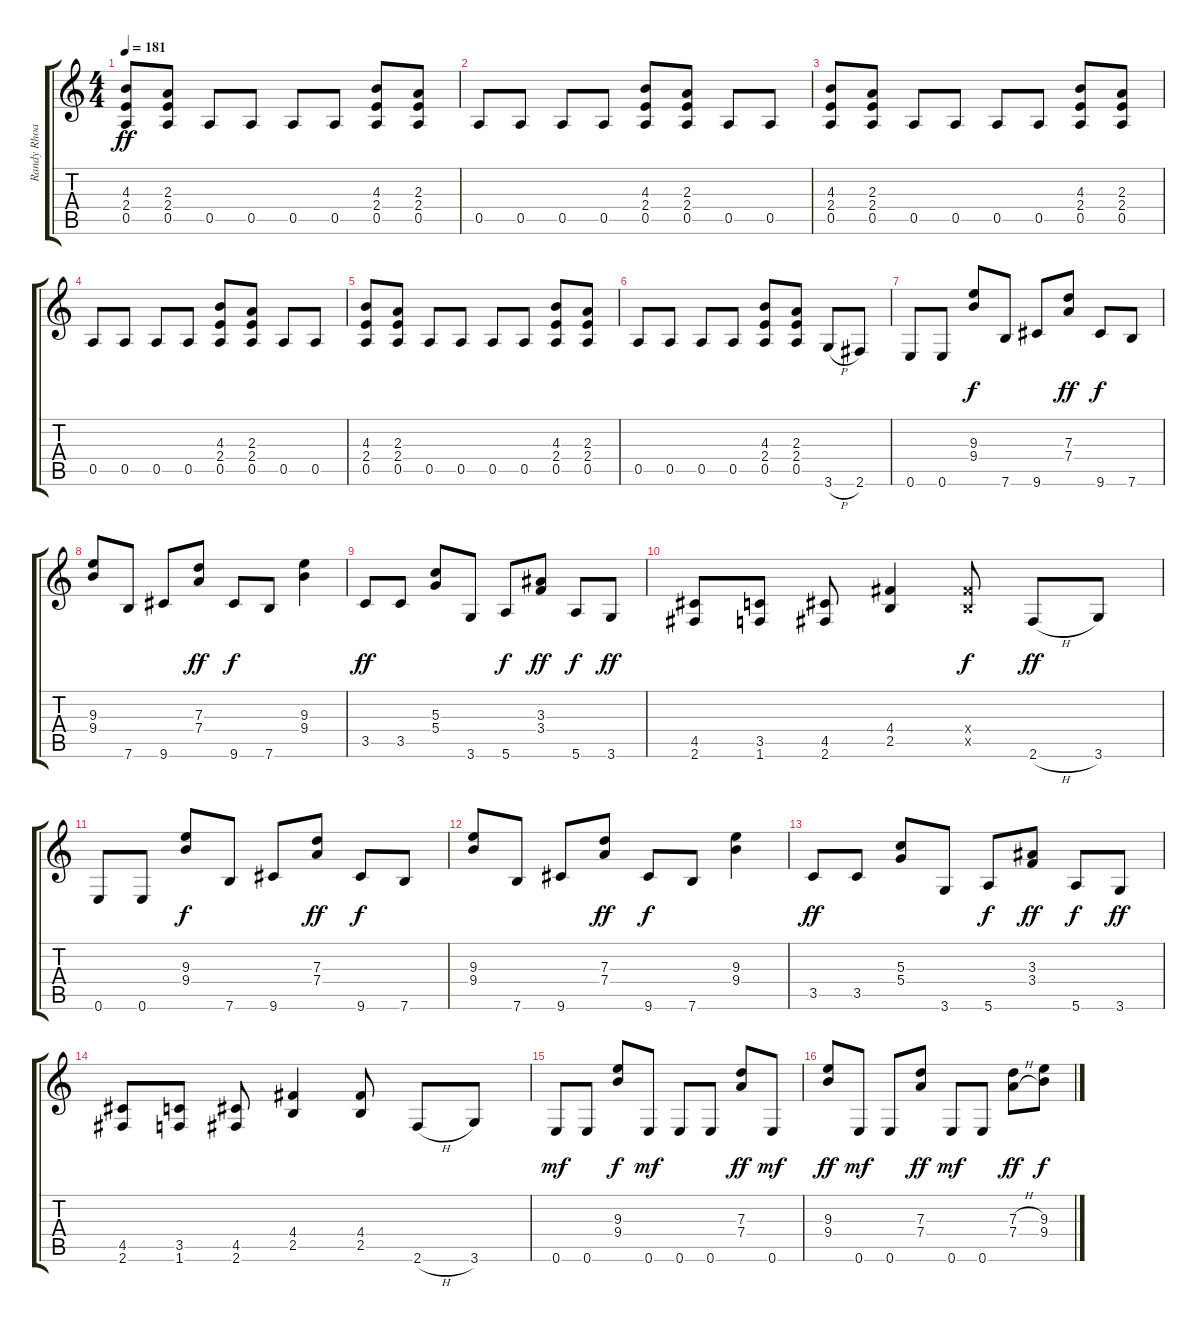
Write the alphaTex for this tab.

\track ("Randy Rhoads" "Randy Rhoa") {instrument overdrivenguitar}
\staff {score tabs}
\tuning (E4 B3 G3 D3 A2 E2) {hide}
\ts (4 4)
\tempo 181
\clef g2
\ks c
(4.3 2.4 0.5).8{dy ff} (2.3 2.4 0.5).8 0.5.8 0.5.8 0.5.8 0.5.8 (4.3 2.4 0.5).8 (2.3 2.4 0.5).8 |
0.5.8 0.5.8 0.5.8 0.5.8 (4.3 2.4 0.5).8 (2.3 2.4 0.5).8 0.5.8 0.5.8 |
(4.3 2.4 0.5).8 (2.3 2.4 0.5).8 0.5.8 0.5.8 0.5.8 0.5.8 (4.3 2.4 0.5).8 (2.3 2.4 0.5).8 |
0.5.8 0.5.8 0.5.8 0.5.8 (4.3 2.4 0.5).8 (2.3 2.4 0.5).8 0.5.8 0.5.8 |
(4.3 2.4 0.5).8 (2.3 2.4 0.5).8 0.5.8 0.5.8 0.5.8 0.5.8 (4.3 2.4 0.5).8 (2.3 2.4 0.5).8 |
0.5.8 0.5.8 0.5.8 0.5.8 (4.3 2.4 0.5).8 (2.3 2.4 0.5).8 3.6{h}.8 2.6.8 |
0.6.8 0.6.8 (9.3 9.4).8{dy f} 7.6.8 9.6.8 (7.3 7.4).8{dy ff} 9.6.8{dy f} 7.6.8 |
(9.3 9.4).8 7.6.8 9.6.8 (7.3 7.4).8{dy ff} 9.6.8{dy f} 7.6.8 (9.3 9.4).4 |
3.5.8{dy ff} 3.5.8 (5.3 5.4).8 3.6.8 5.6.8{dy f} (3.3 3.4).8{dy ff} 5.6.8{dy f} 3.6.8{dy ff} |
(4.5 2.6).8 (3.5 1.6).8 (4.5 2.6).8 (4.4 2.5).4 (4.4{x} 2.5{x}).8{dy f} 2.6{h}.8{dy ff} 3.6.8 |
0.6.8 0.6.8 (9.3 9.4).8{dy f} 7.6.8 9.6.8 (7.3 7.4).8{dy ff} 9.6.8{dy f} 7.6.8 |
(9.3 9.4).8 7.6.8 9.6.8 (7.3 7.4).8{dy ff} 9.6.8{dy f} 7.6.8 (9.3 9.4).4 |
3.5.8{dy ff} 3.5.8 (5.3 5.4).8 3.6.8 5.6.8{dy f} (3.3 3.4).8{dy ff} 5.6.8{dy f} 3.6.8{dy ff} |
(4.5 2.6).8 (3.5 1.6).8 (4.5 2.6).8 (4.4 2.5).4 (4.4 2.5).8 2.6{h}.8 3.6.8 |
0.6.8{dy mf} 0.6.8 (9.3 9.4).8{dy f} 0.6.8{dy mf} 0.6.8 0.6.8 (7.3 7.4).8{dy ff} 0.6.8{dy mf} |
(9.3 9.4).8{dy ff} 0.6.8{dy mf} 0.6.8 (7.3 7.4).8{dy ff} 0.6.8{dy mf} 0.6.8 (7.3{h} 7.4{h}).8{dy ff} (9.3 9.4).8{dy f}
